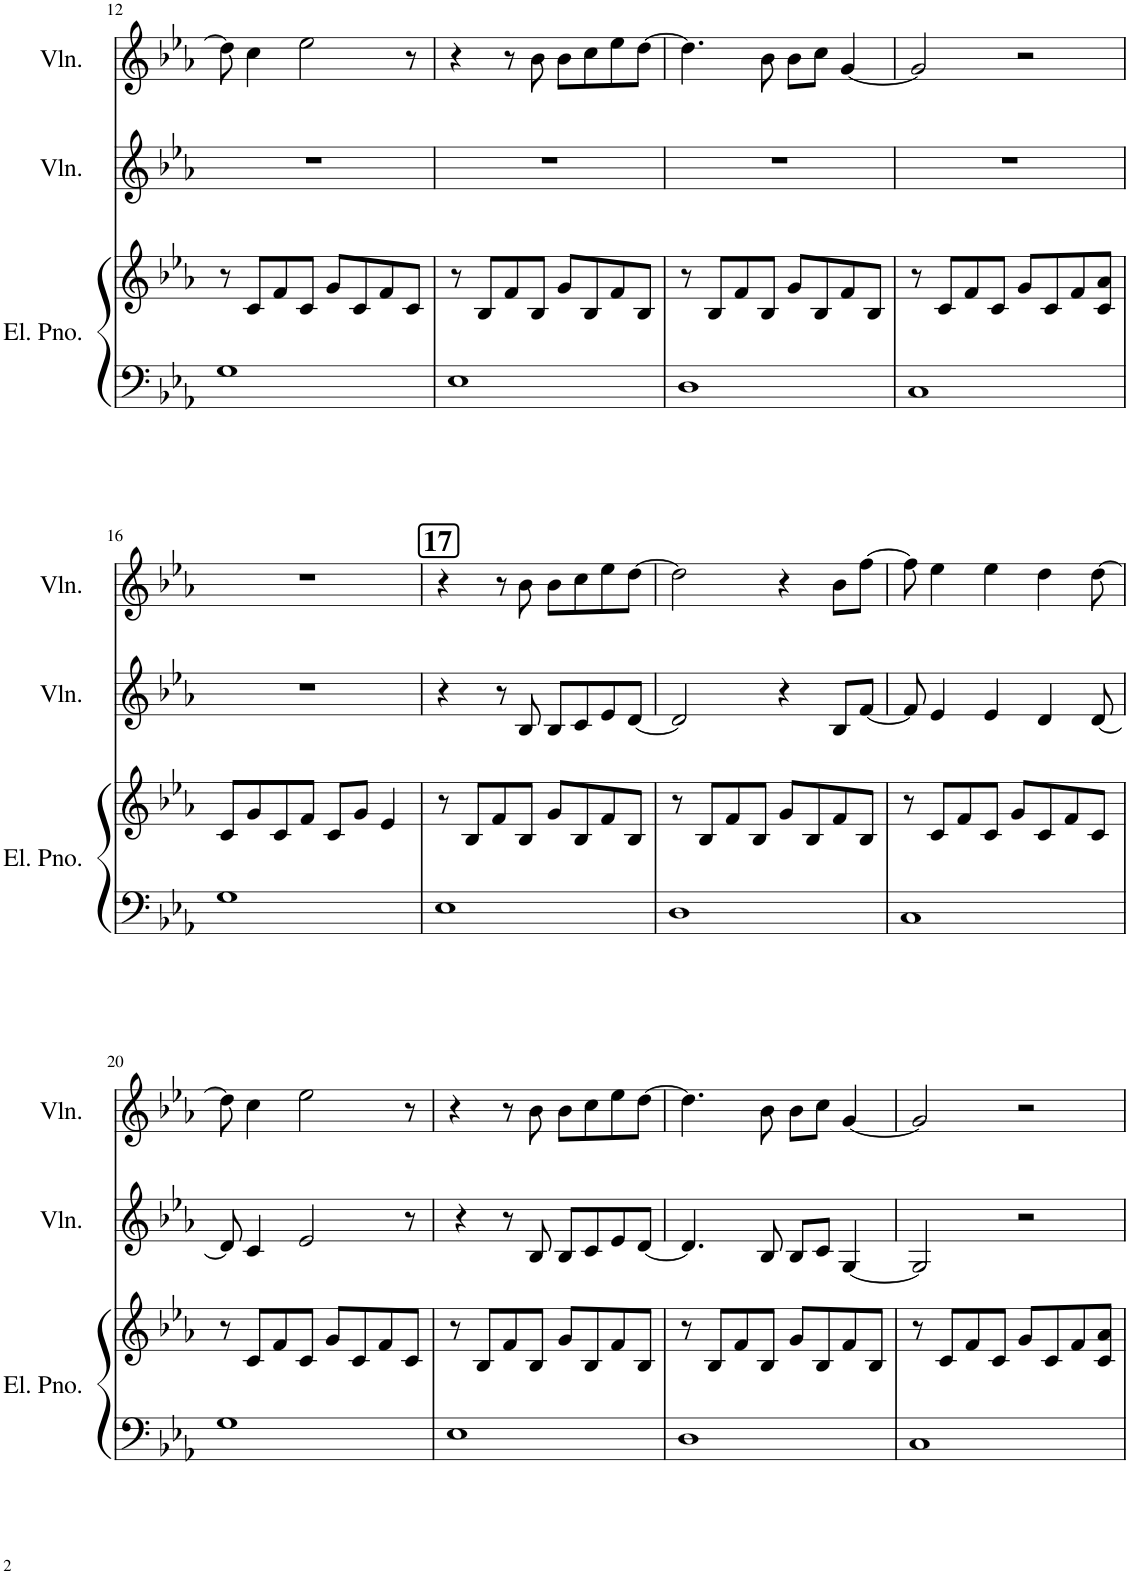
**kern	**kern	**kern	**kern
*part3	*part3	*part2	*part1
*staff4	*staff3	*staff2	*staff1
*I"Electric Piano	*	*I"Violin	*I"Violin
*I'El. Pno.	*	*I'Vln.	*I'Vln.
!!LO:PB:g=z
*clefF4	*clefG2	*clefG2	*clefG2
*k[b-e-a-]	*k[b-e-a-]	*k[b-e-a-]	*k[b-e-a-]
*M4/4	*M4/4	*M4/4	*M4/4
=12	=12	=12	=12
1G	8r	1r	8dd\]
.	8c/L	.	4cc\
.	8f/	.	.
.	8c/J	.	2ee-\
.	8g/L	.	.
.	8c/	.	.
.	8f/	.	.
.	8c/J	.	8r
=13	=13	=13	=13
1E-	8r	1r	4r
.	8B-/L	.	.
.	8f/	.	8r
.	8B-/J	.	8b-\
.	8g/L	.	8b-\L
.	8B-/	.	8cc\
.	8f/	.	8ee-\
.	8B-/J	.	[8dd\J
=14	=14	=14	=14
1D	8r	1r	4.dd\]
.	8B-/L	.	.
.	8f/	.	.
.	8B-/J	.	8b-\
.	8g/L	.	8b-\L
.	8B-/	.	8cc\J
.	8f/	.	[4g/
.	8B-/J	.	.
=15	=15	=15	=15
1C	8r	1r	2g/]
.	8c/L	.	.
.	8f/	.	.
.	8c/J	.	.
.	8g/L	.	2r
.	8c/	.	.
.	8f/	.	.
.	8c/ 8a-/J	.	.
!!LO:LB:g=z
=16	=16	=16	=16
1G	8c/L	1r	1r
.	8g/	.	.
.	8c/	.	.
.	8f/J	.	.
.	8c/L	.	.
.	8g/J	.	.
.	4e-/	.	.
=17	=17	=17	=17
!	!	!	!LO:TX:a:B:t=17
1E-	8r	4r	4r
.	8B-/L	.	.
.	8f/	8r	8r
.	8B-/J	8B-/	8b-\
.	8g/L	8B-/L	8b-\L
.	8B-/	8c/	8cc\
.	8f/	8e-/	8ee-\
.	8B-/J	[8d/J	[8dd\J
=18	=18	=18	=18
1D	8r	2d/]	2dd\]
.	8B-/L	.	.
.	8f/	.	.
.	8B-/J	.	.
.	8g/L	4r	4r
.	8B-/	.	.
.	8f/	8B-/L	8b-\L
.	8B-/J	[8f/J	[8ff\J
=19	=19	=19	=19
1C	8r	8f/]	8ff\]
.	8c/L	4e-/	4ee-\
.	8f/	.	.
.	8c/J	4e-/	4ee-\
.	8g/L	.	.
.	8c/	4d/	4dd\
.	8f/	.	.
.	8c/J	[8d/	[8dd\
!!LO:LB:g=z
=20	=20	=20	=20
1G	8r	8d/]	8dd\]
.	8c/L	4c/	4cc\
.	8f/	.	.
.	8c/J	2e-/	2ee-\
.	8g/L	.	.
.	8c/	.	.
.	8f/	.	.
.	8c/J	8r	8r
=21	=21	=21	=21
1E-	8r	4r	4r
.	8B-/L	.	.
.	8f/	8r	8r
.	8B-/J	8B-/	8b-\
.	8g/L	8B-/L	8b-\L
.	8B-/	8c/	8cc\
.	8f/	8e-/	8ee-\
.	8B-/J	[8d/J	[8dd\J
=22	=22	=22	=22
1D	8r	4.d/]	4.dd\]
.	8B-/L	.	.
.	8f/	.	.
.	8B-/J	8B-/	8b-\
.	8g/L	8B-/L	8b-\L
.	8B-/	8c/J	8cc\J
.	8f/	[4G/	[4g/
.	8B-/J	.	.
=23	=23	=23	=23
1C	8r	2G/]	2g/]
.	8c/L	.	.
.	8f/	.	.
.	8c/J	.	.
.	8g/L	2r	2r
.	8c/	.	.
.	8f/	.	.
.	8c/ 8a-/J	.	.
=	=	=	=
*-	*-	*-	*-
